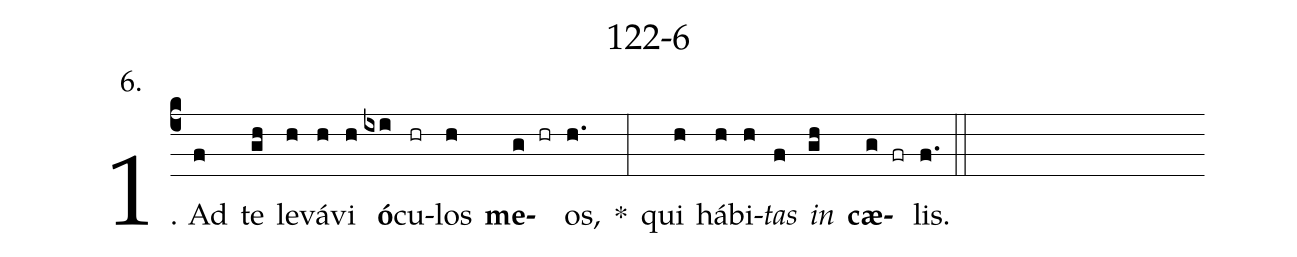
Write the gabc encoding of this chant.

name: 122-6;
annotation: 6.;
%%
(c4)1. Ad(f) te(gh) le(h)vá(h)vi(h) <b>ó</b>(ixi)cu(hr)los(h) <b>me</b>(g hr)os,(h.) *(:) qui(h) há(h)bi(h)<i>tas</i>(f) <i>in</i>(gh) <b>cæ</b>(g fr)lis.(f.) (::)
